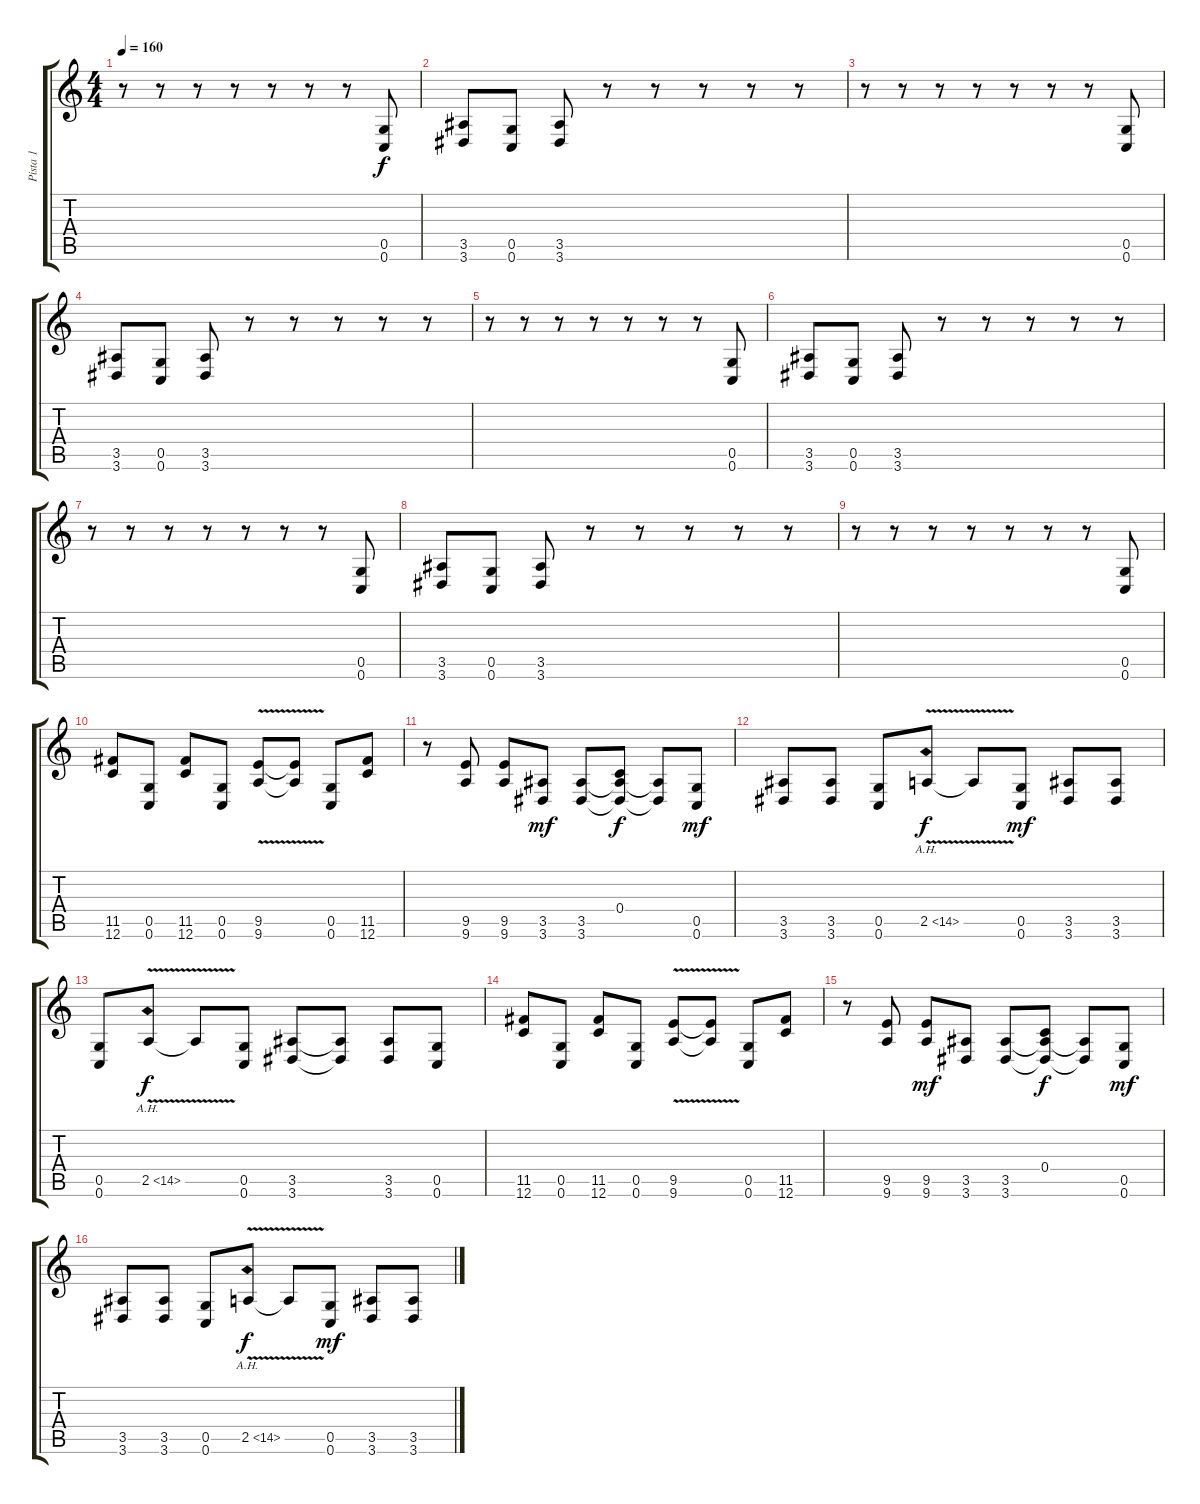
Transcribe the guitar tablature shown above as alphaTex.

\track ("Pista 1" "Pista 1") {instrument distortionguitar}
\staff {score tabs}
\tuning (D4 A3 F3 C3 G2 C2) {hide}
\ts (4 4)
\tempo 160
\clef g2
\ks c
r.8{dy f} r.8 r.8 r.8 r.8 r.8 r.8 (0.5 0.6).8 |
(3.5 3.6).8 (0.5 0.6).8 (3.5 3.6).8 r.8 r.8 r.8 r.8 r.8 |
r.8 r.8 r.8 r.8 r.8 r.8 r.8 (0.5 0.6).8 |
(3.5 3.6).8 (0.5 0.6).8 (3.5 3.6).8 r.8 r.8 r.8 r.8 r.8 |
r.8 r.8 r.8 r.8 r.8 r.8 r.8 (0.5 0.6).8 |
(3.5 3.6).8 (0.5 0.6).8 (3.5 3.6).8 r.8 r.8 r.8 r.8 r.8 |
r.8 r.8 r.8 r.8 r.8 r.8 r.8 (0.5 0.6).8 |
(3.5 3.6).8 (0.5 0.6).8 (3.5 3.6).8 r.8 r.8 r.8 r.8 r.8 |
r.8 r.8 r.8 r.8 r.8 r.8 r.8 (0.5 0.6).8 |
(11.5 12.6).8 (0.5 0.6).8 (11.5 12.6).8 (0.5 0.6).8 (9.5{v} 9.6{v}).8 (9.5{t} 9.6{t}).8 (0.5 0.6).8 (11.5 12.6).8 |
r.8 (9.5 9.6).8 (9.5 9.6).8 (3.5 3.6).8{dy mf} (3.5 3.6).8 (0.4 3.5{t} 3.6{t}).8{dy f} (3.5{t} 3.6{t}).8 (0.5 0.6).8{dy mf} |
(3.5 3.6).8 (3.5 3.6).8 (0.5 0.6).8 2.5{ah 12 v}.8{dy f} 2.5{t}.8 (0.5 0.6).8{dy mf} (3.5 3.6).8 (3.5 3.6).8 |
(0.5 0.6).8 2.5{ah 12 v}.8{dy f} 2.5{t}.8 (0.5 0.6).8 (3.5 3.6).8 (3.5{t} 3.6{t}).8 (3.5 3.6).8 (0.5 0.6).8 |
(11.5 12.6).8 (0.5 0.6).8 (11.5 12.6).8 (0.5 0.6).8 (9.5{v} 9.6{v}).8 (9.5{t} 9.6{t}).8 (0.5 0.6).8 (11.5 12.6).8 |
r.8 (9.5 9.6).8 (9.5 9.6).8{dy mf} (3.5 3.6).8 (3.5 3.6).8 (0.4 3.5{t} 3.6{t}).8{dy f} (3.5{t} 3.6{t}).8 (0.5 0.6).8{dy mf} |
(3.5 3.6).8 (3.5 3.6).8 (0.5 0.6).8 2.5{ah 12 v}.8{dy f} 2.5{t}.8 (0.5 0.6).8{dy mf} (3.5 3.6).8 (3.5 3.6).8
